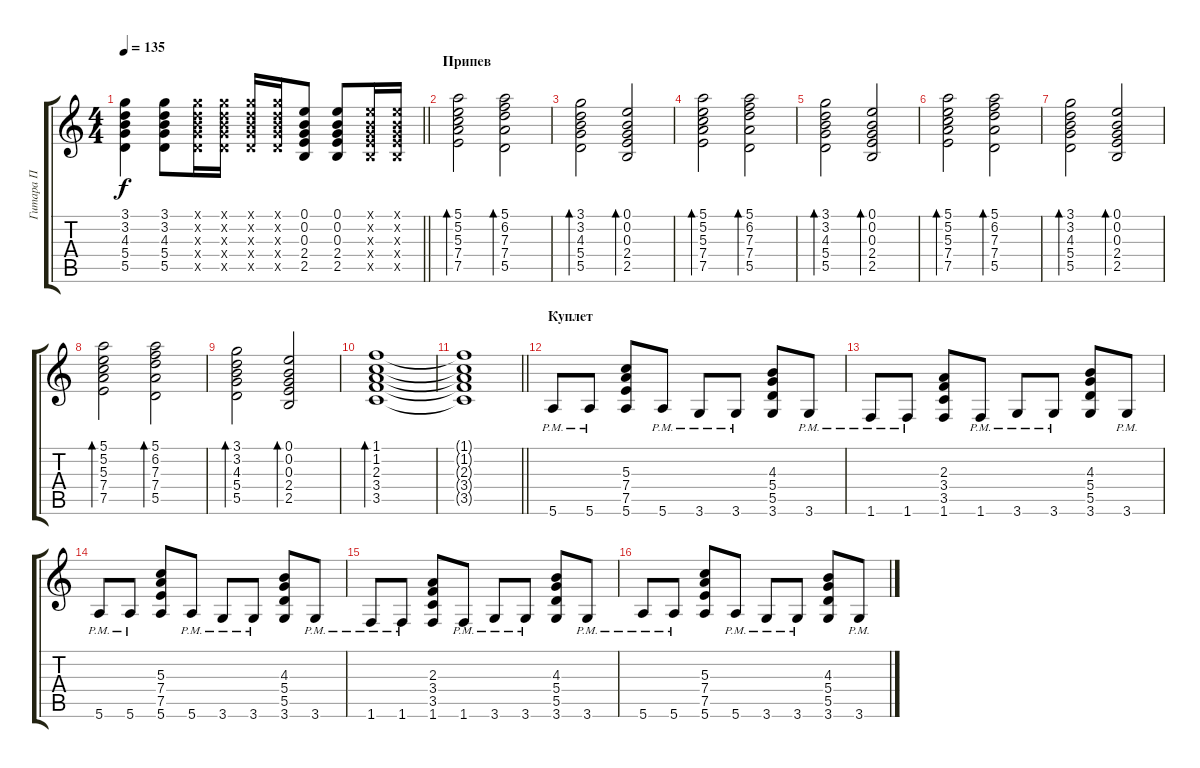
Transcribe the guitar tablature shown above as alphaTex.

\track ("Гитара П" "Гитара П") {instrument acousticguitarsteel}
\staff {score tabs}
\tuning (E4 B3 G3 D3 A2 E2) {hide}
\ts (4 4)
\tempo 135
\clef g2
\barLineRight lightlight
\ks c
(3.1 3.2 4.3 5.4 5.5).4{dy f} (3.1 3.2 4.3 5.4 5.5).8 (3.1{x} 3.2{x} 4.3{x} 5.4{x} 5.5{x}).16 (3.1{x} 3.2{x} 4.3{x} 5.4{x} 5.5{x}).16 (3.1{x} 3.2{x} 4.3{x} 5.4{x} 5.5{x}).16 (3.1{x} 3.2{x} 4.3{x} 5.4{x} 5.5{x}).16 (0.1 0.2 0.3 2.4 2.5).8 (0.1 0.2 0.3 2.4 2.5).8 (0.1{x} 0.2{x} 0.3{x} 2.4{x} 2.5{x}).16 (0.1{x} 0.2{x} 0.3{x} 2.4{x} 2.5{x}).16 |
\section ("" "Припев")
(5.1 5.2 5.3 7.4 7.5).2{bd 240} (5.1 6.2 7.3 7.4 5.5).2{bd 240} |
(3.1 3.2 4.3 5.4 5.5).2{bd 240} (0.1 0.2 0.3 2.4 2.5).2{bd 240} |
(5.1 5.2 5.3 7.4 7.5).2{bd 240} (5.1 6.2 7.3 7.4 5.5).2{bd 240} |
(3.1 3.2 4.3 5.4 5.5).2{bd 240} (0.1 0.2 0.3 2.4 2.5).2{bd 240} |
(5.1 5.2 5.3 7.4 7.5).2{bd 240} (5.1 6.2 7.3 7.4 5.5).2{bd 240} |
(3.1 3.2 4.3 5.4 5.5).2{bd 240} (0.1 0.2 0.3 2.4 2.5).2{bd 240} |
(5.1 5.2 5.3 7.4 7.5).2{bd 240} (5.1 6.2 7.3 7.4 5.5).2{bd 240} |
(3.1 3.2 4.3 5.4 5.5).2{bd 240} (0.1 0.2 0.3 2.4 2.5).2{bd 240} |
(1.1 1.2 2.3 3.4 3.5).1{bd 240} |
\barLineRight lightlight
(1.1{t} 1.2{t} 2.3{t} 3.4{t} 3.5{t}).1 |
\section ("" "Куплет")
5.6{pm}.8 5.6{pm}.8 (5.3 7.4 7.5 5.6).8 5.6{pm}.8 3.6{pm}.8 3.6{pm}.8 (4.3 5.4 5.5 3.6).8 3.6{pm}.8 |
1.6{pm}.8 1.6{pm}.8 (2.3 3.4 3.5 1.6).8 1.6{pm}.8 3.6{pm}.8 3.6{pm}.8 (4.3 5.4 5.5 3.6).8 3.6{pm}.8 |
5.6{pm}.8 5.6{pm}.8 (5.3 7.4 7.5 5.6).8 5.6{pm}.8 3.6{pm}.8 3.6{pm}.8 (4.3 5.4 5.5 3.6).8 3.6{pm}.8 |
1.6{pm}.8 1.6{pm}.8 (2.3 3.4 3.5 1.6).8 1.6{pm}.8 3.6{pm}.8 3.6{pm}.8 (4.3 5.4 5.5 3.6).8 3.6{pm}.8 |
5.6{pm}.8 5.6{pm}.8 (5.3 7.4 7.5 5.6).8 5.6{pm}.8 3.6{pm}.8 3.6{pm}.8 (4.3 5.4 5.5 3.6).8 3.6{pm}.8
